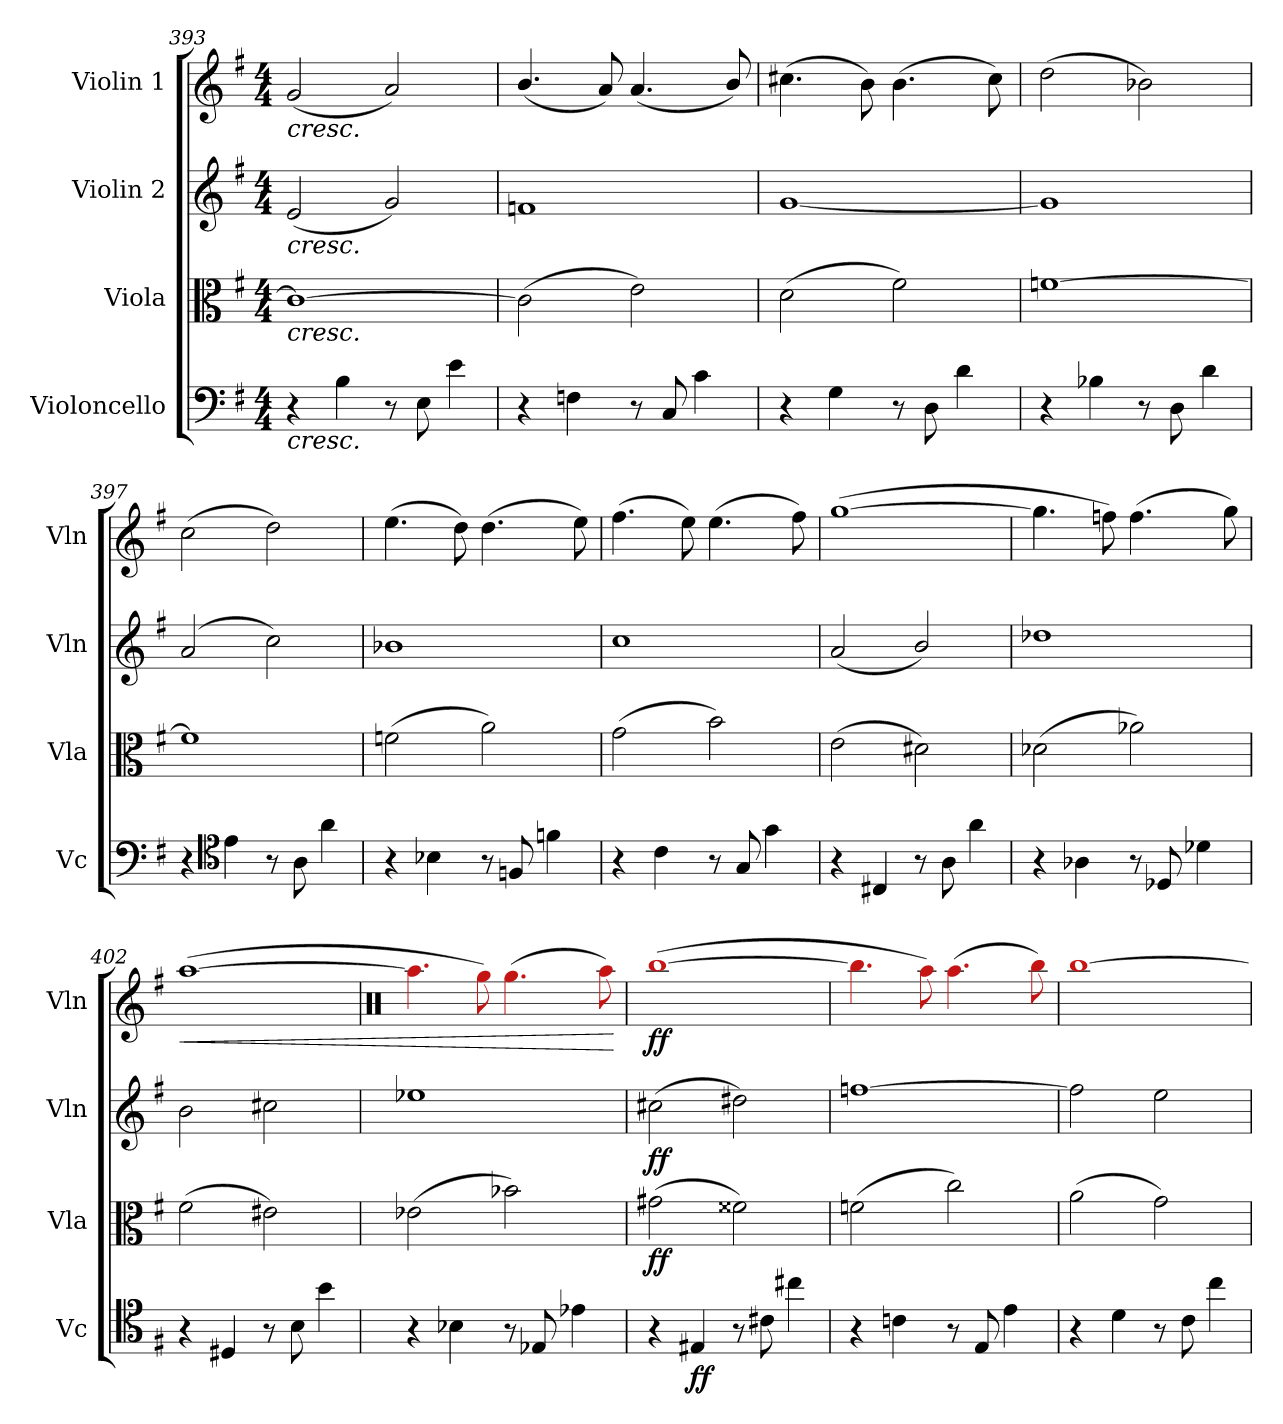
**kern	**dynam	**kern	**dynam	**kern	**dynam	**kern	**dynam
*part4	*part4	*part3	*part3	*part2	*part2	*part1	*part1
*staff4	*staff4	*staff3	*staff3	*staff2	*staff2	*staff1	*staff1
*I"Violoncello	*	*I"Viola	*	*I"Violin 2	*	*I"Violin 1	*
*I'Vc	*	*I'Vla	*	*I'Vln	*	*I'Vln	*
*clefF4	*	*clefC3	*	*clefG2	*	*clefG2	*
*k[f#]	*	*k[f#]	*	*k[f#]	*	*k[f#]	*
*M4/4	*	*M4/4	*	*M4/4	*	*M4/4	*
=393	=393	=393	=393	=393	=393	=393	=393
!	!	!	!	!	!	!LO:TX:b:i:t=cresc.	!
!	!	!	!	!LO:TX:b:i:t=cresc.	!	!	!
!	!	!LO:TX:b:i:t=cresc.	!	!	!	!	!
!LO:TX:b:i:t=cresc.	!	!	!	!	!	!	!
4r	.	1c_	.	(<2e/	.	(<2g/	.
4B\	.	.	.	.	.	.	.
8r	.	.	.	2g/)	.	2a/)	.
8E\	.	.	.	.	.	.	.
4e\	.	.	.	.	.	.	.
!!LO:LB:g=z
=394	=394	=394	=394	=394	=394	=394	=394
4r	.	(>2c\]	.	1fn	.	(<4.b/	.
4Fn\	.	.	.	.	.	.	.
.	.	.	.	.	.	8a/)	.
8r	.	2e\)	.	.	.	(<4.a/	.
8C/	.	.	.	.	.	.	.
4c\	.	.	.	.	.	.	.
.	.	.	.	.	.	8b/)	.
=395	=395	=395	=395	=395	=395	=395	=395
4r	.	(>2d\	.	[1g	.	(>4.cc#X\	.
4G\	.	.	.	.	.	.	.
.	.	.	.	.	.	8b\)	.
8r	.	2f#\)	.	.	.	(>4.b\	.
8D\	.	.	.	.	.	.	.
4d\	.	.	.	.	.	.	.
.	.	.	.	.	.	8cc#\)	.
=396	=396	=396	=396	=396	=396	=396	=396
4r	.	[1fn	.	1g]	.	(>2dd\	.
4B-X\	.	.	.	.	.	.	.
8r	.	.	.	.	.	2b-X\)	.
8D\	.	.	.	.	.	.	.
4d\	.	.	.	.	.	.	.
=397	=397	=397	=397	=397	=397	=397	=397
4r	.	1f]	.	(>2a/	.	(>2cc\	.
*clefC4	*	*	*	*	*	*	*
4e\	.	.	.	.	.	.	.
8r	.	.	.	2cc\)	.	2dd\)	.
8A\	.	.	.	.	.	.	.
4a\	.	.	.	.	.	.	.
=398	=398	=398	=398	=398	=398	=398	=398
4r	.	(>2fn\	.	1b-X	.	(>4.ee\	.
4B-X\	.	.	.	.	.	.	.
.	.	.	.	.	.	8dd\)	.
8r	.	2a\)	.	.	.	(>4.dd\	.
8Fn/	.	.	.	.	.	.	.
4fn\	.	.	.	.	.	.	.
.	.	.	.	.	.	8ee\)	.
!!LO:LB:g=z
=399	=399	=399	=399	=399	=399	=399	=399
4r	.	(>2g\	.	1cc	.	(>4.ff#\	.
4c\	.	.	.	.	.	.	.
.	.	.	.	.	.	8ee\)	.
8r	.	2b\)	.	.	.	(>4.ee\	.
8G/	.	.	.	.	.	.	.
4g\	.	.	.	.	.	.	.
.	.	.	.	.	.	8ff#\)	.
=400	=400	=400	=400	=400	=400	=400	=400
4r	.	(>2e\	.	(<2a/	.	(>[1gg	.
4C#X/	.	.	.	.	.	.	.
8r	.	2d#X\)	.	2b/)	.	.	.
8A\	.	.	.	.	.	.	.
4a\	.	.	.	.	.	.	.
=401	=401	=401	=401	=401	=401	=401	=401
4r	.	(>2d-X\	.	1dd-X	.	4.gg\]	.
4A-X\	.	.	.	.	.	.	.
.	.	.	.	.	.	8ffn\)	.
8r	.	2a-X\)	.	.	.	(>4.ff\	.
8D-X/	.	.	.	.	.	.	.
4d-X\	.	.	.	.	.	.	.
.	.	.	.	.	.	8gg\)	.
=402	=402	=402	=402	=402	=402	=402	=402
!	!	!	!	!	!	!	!LO:HP:b
4r	.	(>2f#i\	.	2b\	.	(>[1aa	<
4D#X/	.	.	.	.	.	.	.
8r	.	2e#X\)	.	2cc#X\	.	.	.
8B\	.	.	.	.	.	.	.
4b\	.	.	.	.	.	.	.
=403	=403	=403	=403	=403	=403	=403	=403
*	*	*	*	*	*	*clefX	*
4r	.	(>2e-X\	.	1ee-X	.	4.aa\]	.
4B-X\	.	.	.	.	.	.	.
.	.	.	.	.	.	8gg\)	.
8r	.	2b-X\)	.	.	.	(>4.gg\	.
8E-X/	.	.	.	.	.	.	.
4e-X\	.	.	.	.	.	.	.
.	.	.	.	.	.	8aa\)	.
.	.	.	.	.	.	.	[
!!LO:LB:g=z
=404	=404	=404	=404	=404	=404	=404	=404
!	!	!	!LO:DY:b	!	!LO:DY:b	!	!LO:DY:b
4r	.	(>2g#X\	ff	(>2cc#X\	ff	(>[1bb	ff
!	!LO:DY:b	!	!	!	!	!	!
4E#X/	ff	.	.	.	.	.	.
8r	.	2f##X\)	.	2dd#X\)	.	.	.
8c#X\	.	.	.	.	.	.	.
4cc#X\	.	.	.	.	.	.	.
=405	=405	=405	=405	=405	=405	=405	=405
4r	.	(>2fn\	.	[1ffn	.	4.bb\]	.
4cn\	.	.	.	.	.	.	.
.	.	.	.	.	.	8aa\)	.
8r	.	2cc\)	.	.	.	(>4.aa\	.
8E/	.	.	.	.	.	.	.
4e\	.	.	.	.	.	.	.
.	.	.	.	.	.	8bb\)	.
=406	=406	=406	=406	=406	=406	=406	=406
4r	.	(>2a\	.	2ff\]	.	[1bb	.
4d\	.	.	.	.	.	.	.
8r	.	2g\)	.	2ee\	.	.	.
8c\	.	.	.	.	.	.	.
4cc\	.	.	.	.	.	.	.
=	=	=	=	=	=	=	=
*-	*-	*-	*-	*-	*-	*-	*-
